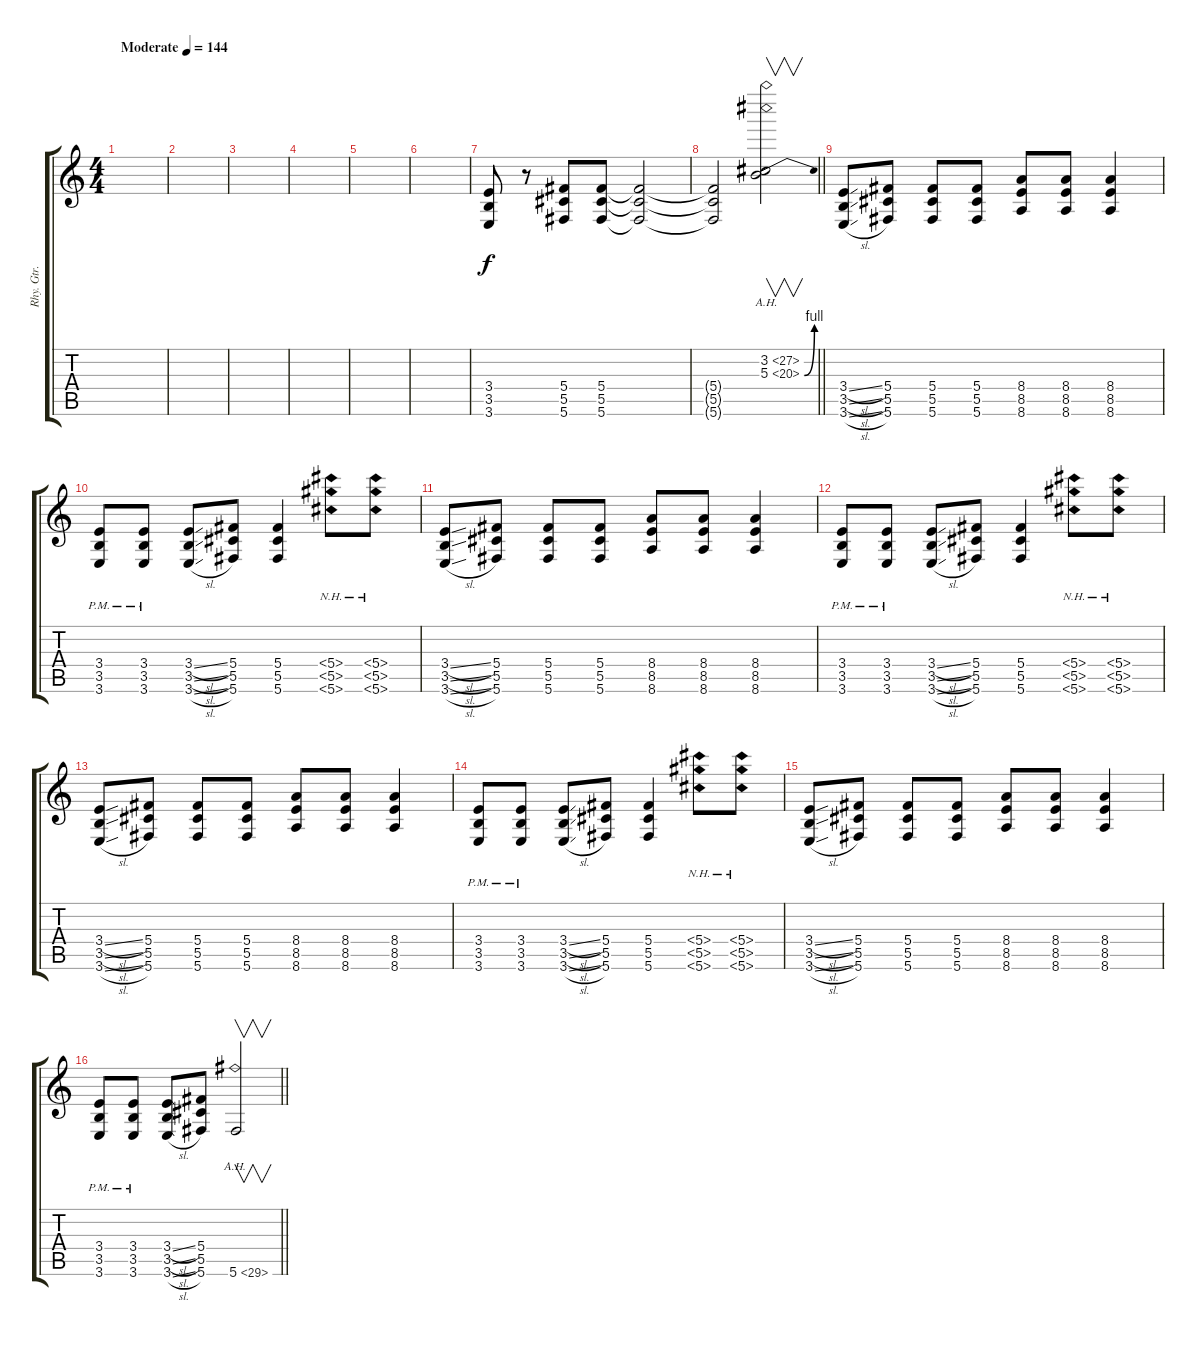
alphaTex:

\track ("Rhy. Gtr. 2" "Rhy. Gtr. ") {instrument distortionguitar}
\staff {score tabs}
\tuning (Eb4 Bb3 Gb3 Db3 Ab2 Db2) {hide}
\ts (4 4)
\tempo (144 "Moderate")
\clef g2
\ks c
|
|
|
|
|
|
(3.4 3.5 3.6).8 r.8 (5.4 5.5 5.6).8 (5.4 5.5 5.6).8 (5.4{t} 5.5{t} 5.6{t}).2 |
\barLineRight lightlight
(5.4{t} 5.5{t} 5.6{t}).2 (3.2{ah 24} 5.3{be (bend 0 0 60 4) ah 15}).2{v} |
\section ("" "")
(3.4{sl} 3.5{sl} 3.6{sl}).8 (5.4 5.5 5.6).8 (5.4 5.5 5.6).8 (5.4 5.5 5.6).8 (8.4 8.5 8.6).8 (8.4 8.5 8.6).8 (8.4 8.5 8.6).4 |
(3.4{pm} 3.5{pm} 3.6{pm}).8 (3.4{pm} 3.5{pm} 3.6{pm}).8 (3.4{sl} 3.5{sl} 3.6{sl}).8 (5.4 5.5 5.6).8 (5.4 5.5 5.6).4 (5.4{nh} 5.5{nh} 5.6{nh}).8 (5.4{nh} 5.5{nh} 5.6{nh}).8 |
(3.4{sl} 3.5{sl} 3.6{sl}).8 (5.4 5.5 5.6).8 (5.4 5.5 5.6).8 (5.4 5.5 5.6).8 (8.4 8.5 8.6).8 (8.4 8.5 8.6).8 (8.4 8.5 8.6).4 |
(3.4{pm} 3.5{pm} 3.6{pm}).8 (3.4{pm} 3.5{pm} 3.6{pm}).8 (3.4{sl} 3.5{sl} 3.6{sl}).8 (5.4 5.5 5.6).8 (5.4 5.5 5.6).4 (5.4{nh} 5.5{nh} 5.6{nh}).8 (5.4{nh} 5.5{nh} 5.6{nh}).8 |
(3.4{sl} 3.5{sl} 3.6{sl}).8 (5.4 5.5 5.6).8 (5.4 5.5 5.6).8 (5.4 5.5 5.6).8 (8.4 8.5 8.6).8 (8.4 8.5 8.6).8 (8.4 8.5 8.6).4 |
(3.4{pm} 3.5{pm} 3.6{pm}).8 (3.4{pm} 3.5{pm} 3.6{pm}).8 (3.4{sl} 3.5{sl} 3.6{sl}).8 (5.4 5.5 5.6).8 (5.4 5.5 5.6).4 (5.4{nh} 5.5{nh} 5.6{nh}).8 (5.4{nh} 5.5{nh} 5.6{nh}).8 |
(3.4{sl} 3.5{sl} 3.6{sl}).8 (5.4 5.5 5.6).8 (5.4 5.5 5.6).8 (5.4 5.5 5.6).8 (8.4 8.5 8.6).8 (8.4 8.5 8.6).8 (8.4 8.5 8.6).4 |
\barLineRight lightlight
(3.4{pm} 3.5{pm} 3.6{pm}).8 (3.4{pm} 3.5{pm} 3.6{pm}).8 (3.4{sl} 3.5{sl} 3.6{sl}).8 (5.4 5.5 5.6).8 5.6{ah 24}.2{v}
